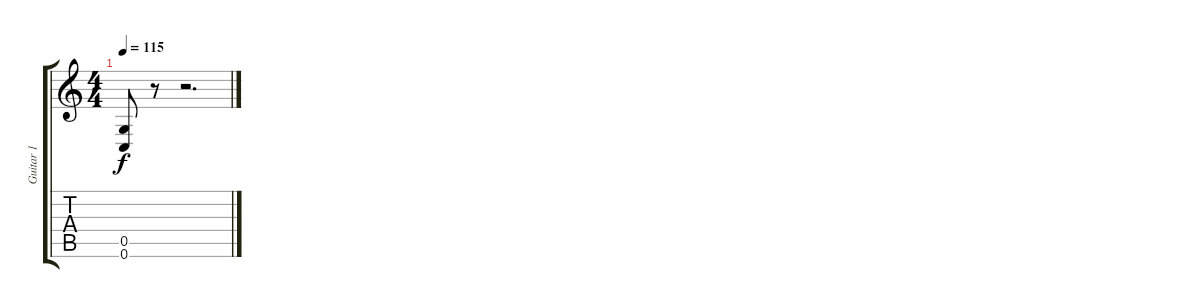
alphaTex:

\track ("Guitar 1" "Guitar 1") {instrument overdrivenguitar}
\staff {score tabs}
\tuning (D4 A3 F3 C3 G2 C2) {hide}
\ts (4 4)
\tempo 115
\clef g2
\ks c
(0.5 0.6).8{dy f} r.8 r.2{d}
